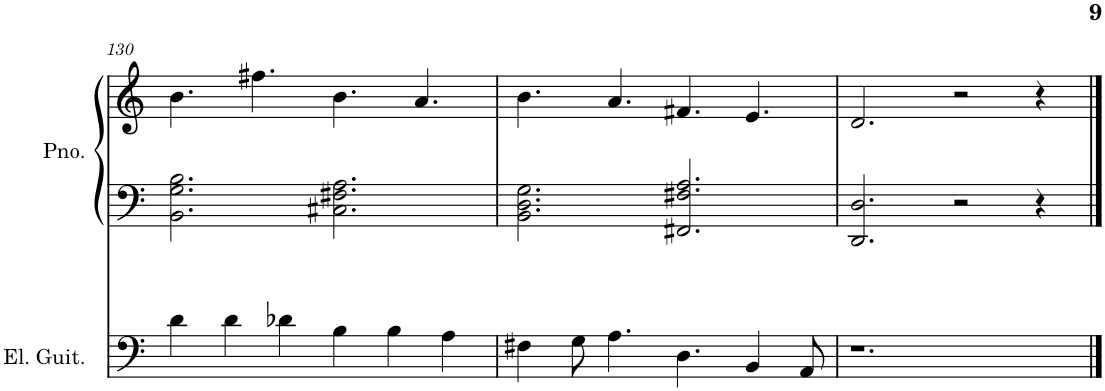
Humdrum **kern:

**kern	**kern	**kern
*part2	*part1	*part1
*staff3	*staff2	*staff1
*I"Electric Guitar	*I"Piano	*
*I'El. Guit.	*I'Pno.	*
!!LO:PB:g=z
*clefF4	*clefF4	*clefG2
*k[]	*k[]	*k[]
*M12/8	*M12/8	*M12/8
=130	=130	=130
4d\	2.BB\ 2.G\ 2.B\	4.b\
4d\	.	.
.	.	4.ff#X\
4d-X\	.	.
4B\	2.C#X\ 2.F#X\ 2.A\	4.b\
4B\	.	.
.	.	4.a/
4A\	.	.
=131	=131	=131
4F#X\	2.BB\ 2.D\ 2.G\	4.b\
8G\	.	.
4.A\	.	4.a/
4.D\	2.FF#X/ 2.F#X/ 2.A/	4.f#X/
4BB/	.	4.e/
8AA/	.	.
=132	=132	=132
1.r	2.DD/ 2.D/	2.d/
.	2r	2r
.	4r	4r
==	==	==
*-	*-	*-
